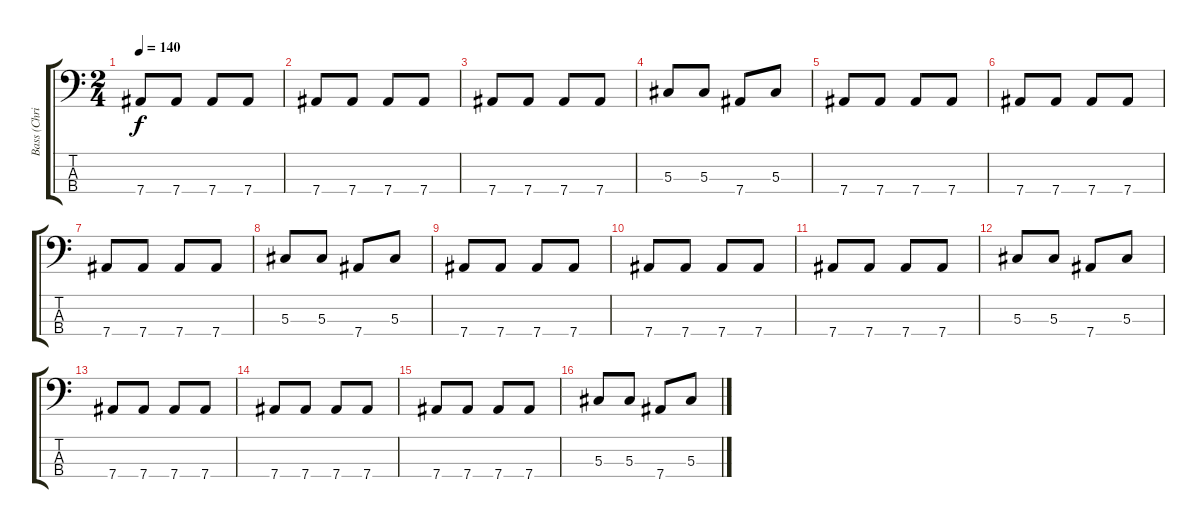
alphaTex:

\track ("Bass (Chris Steele)" "Bass (Chri") {instrument electricbasspick}
\staff {score tabs}
\tuning (Gb2 Db2 Ab1 Eb1) {hide}
\ts (2 4)
\tempo 140
\clef f4
\ks c
7.4.8{dy f} 7.4.8 7.4.8 7.4.8 |
7.4.8 7.4.8 7.4.8 7.4.8 |
7.4.8 7.4.8 7.4.8 7.4.8 |
5.3.8 5.3.8 7.4.8 5.3.8 |
7.4.8 7.4.8 7.4.8 7.4.8 |
7.4.8 7.4.8 7.4.8 7.4.8 |
7.4.8 7.4.8 7.4.8 7.4.8 |
5.3.8 5.3.8 7.4.8 5.3.8 |
7.4.8 7.4.8 7.4.8 7.4.8 |
7.4.8 7.4.8 7.4.8 7.4.8 |
7.4.8 7.4.8 7.4.8 7.4.8 |
5.3.8 5.3.8 7.4.8 5.3.8 |
7.4.8 7.4.8 7.4.8 7.4.8 |
7.4.8 7.4.8 7.4.8 7.4.8 |
7.4.8 7.4.8 7.4.8 7.4.8 |
5.3.8 5.3.8 7.4.8 5.3.8
